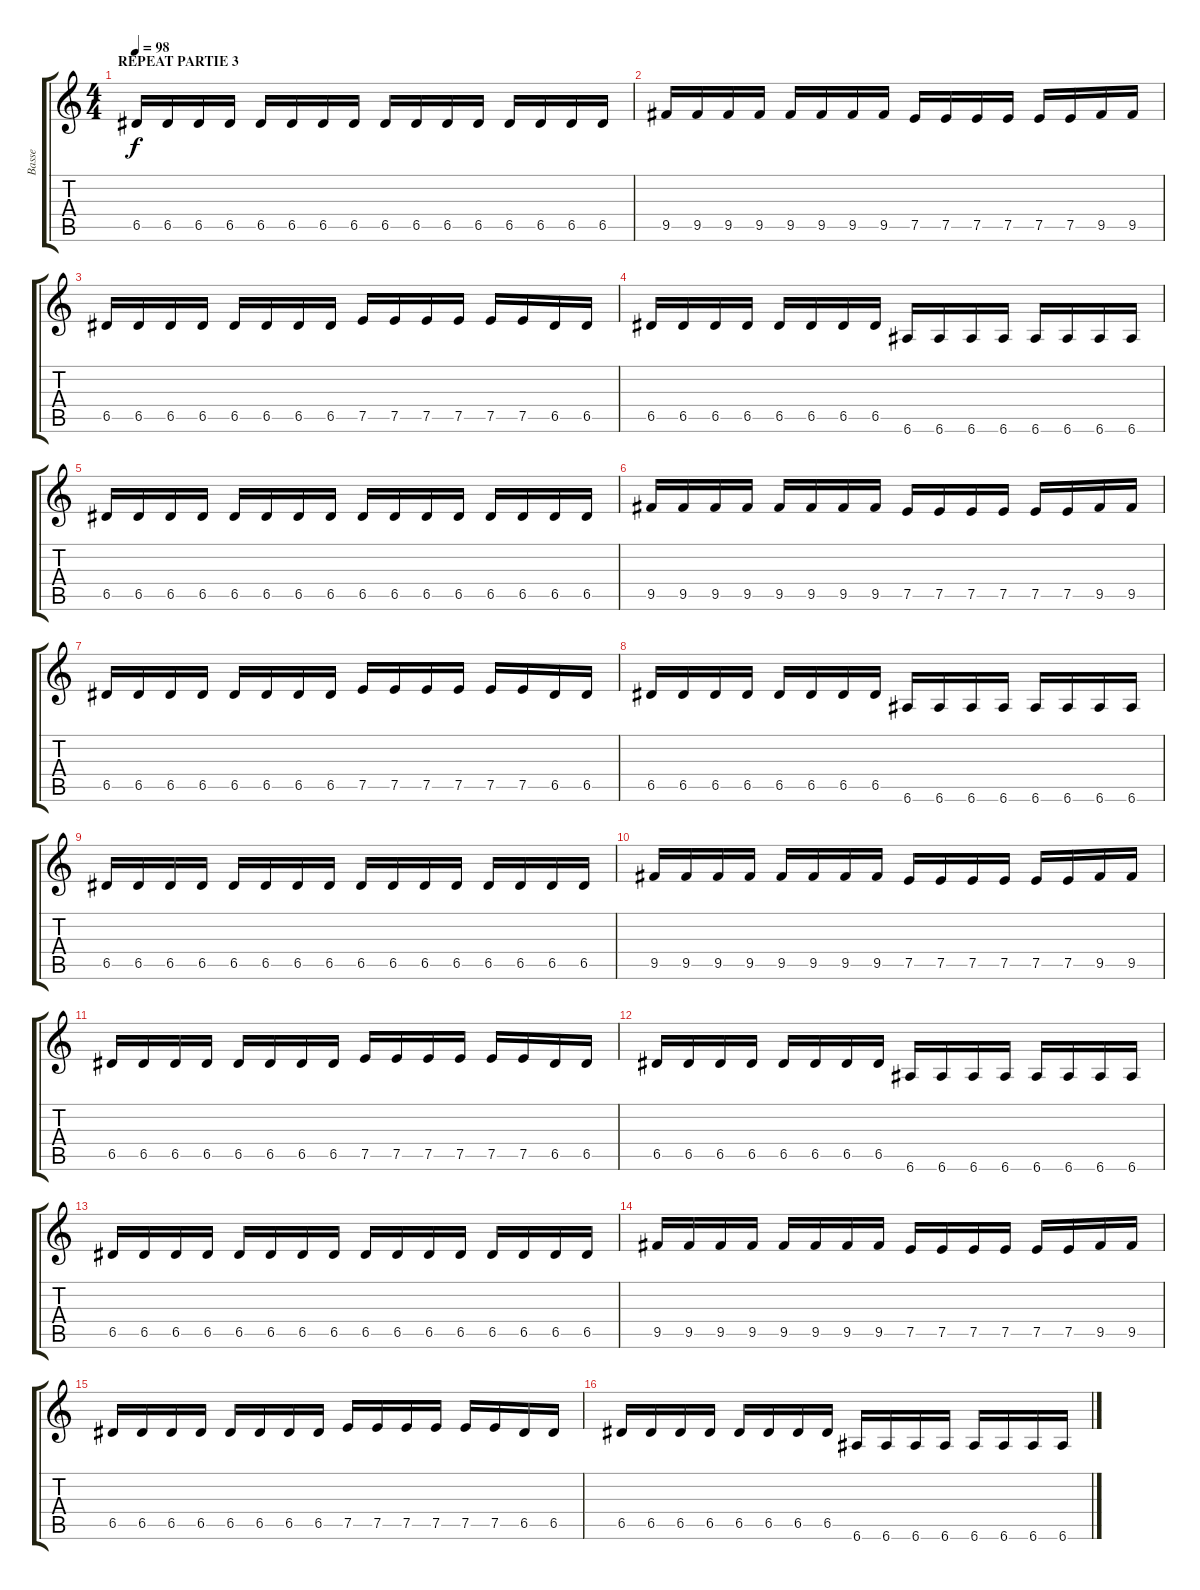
\track ("Basse" "Basse") {instrument electricbasspick}
\staff {score tabs}
\tuning (E4 B3 G3 D3 A2 E2) {hide}
\ts (4 4)
\section ("" "REPEAT PARTIE 3")
\tempo 98
\clef g2
\ks c
6.5.16{dy f} 6.5.16 6.5.16 6.5.16 6.5.16 6.5.16 6.5.16 6.5.16 6.5.16 6.5.16 6.5.16 6.5.16 6.5.16 6.5.16 6.5.16 6.5.16 |
9.5.16 9.5.16 9.5.16 9.5.16 9.5.16 9.5.16 9.5.16 9.5.16 7.5.16 7.5.16 7.5.16 7.5.16 7.5.16 7.5.16 9.5.16 9.5.16 |
6.5.16 6.5.16 6.5.16 6.5.16 6.5.16 6.5.16 6.5.16 6.5.16 7.5.16 7.5.16 7.5.16 7.5.16 7.5.16 7.5.16 6.5.16 6.5.16 |
6.5.16 6.5.16 6.5.16 6.5.16 6.5.16 6.5.16 6.5.16 6.5.16 6.6.16 6.6.16 6.6.16 6.6.16 6.6.16 6.6.16 6.6.16 6.6.16 |
6.5.16 6.5.16 6.5.16 6.5.16 6.5.16 6.5.16 6.5.16 6.5.16 6.5.16 6.5.16 6.5.16 6.5.16 6.5.16 6.5.16 6.5.16 6.5.16 |
9.5.16 9.5.16 9.5.16 9.5.16 9.5.16 9.5.16 9.5.16 9.5.16 7.5.16 7.5.16 7.5.16 7.5.16 7.5.16 7.5.16 9.5.16 9.5.16 |
6.5.16 6.5.16 6.5.16 6.5.16 6.5.16 6.5.16 6.5.16 6.5.16 7.5.16 7.5.16 7.5.16 7.5.16 7.5.16 7.5.16 6.5.16 6.5.16 |
6.5.16 6.5.16 6.5.16 6.5.16 6.5.16 6.5.16 6.5.16 6.5.16 6.6.16 6.6.16 6.6.16 6.6.16 6.6.16 6.6.16 6.6.16 6.6.16 |
6.5.16 6.5.16 6.5.16 6.5.16 6.5.16 6.5.16 6.5.16 6.5.16 6.5.16 6.5.16 6.5.16 6.5.16 6.5.16 6.5.16 6.5.16 6.5.16 |
9.5.16 9.5.16 9.5.16 9.5.16 9.5.16 9.5.16 9.5.16 9.5.16 7.5.16 7.5.16 7.5.16 7.5.16 7.5.16 7.5.16 9.5.16 9.5.16 |
6.5.16 6.5.16 6.5.16 6.5.16 6.5.16 6.5.16 6.5.16 6.5.16 7.5.16 7.5.16 7.5.16 7.5.16 7.5.16 7.5.16 6.5.16 6.5.16 |
6.5.16 6.5.16 6.5.16 6.5.16 6.5.16 6.5.16 6.5.16 6.5.16 6.6.16 6.6.16 6.6.16 6.6.16 6.6.16 6.6.16 6.6.16 6.6.16 |
6.5.16 6.5.16 6.5.16 6.5.16 6.5.16 6.5.16 6.5.16 6.5.16 6.5.16 6.5.16 6.5.16 6.5.16 6.5.16 6.5.16 6.5.16 6.5.16 |
9.5.16 9.5.16 9.5.16 9.5.16 9.5.16 9.5.16 9.5.16 9.5.16 7.5.16 7.5.16 7.5.16 7.5.16 7.5.16 7.5.16 9.5.16 9.5.16 |
6.5.16 6.5.16 6.5.16 6.5.16 6.5.16 6.5.16 6.5.16 6.5.16 7.5.16 7.5.16 7.5.16 7.5.16 7.5.16 7.5.16 6.5.16 6.5.16 |
6.5.16 6.5.16 6.5.16 6.5.16 6.5.16 6.5.16 6.5.16 6.5.16 6.6.16 6.6.16 6.6.16 6.6.16 6.6.16 6.6.16 6.6.16 6.6.16
